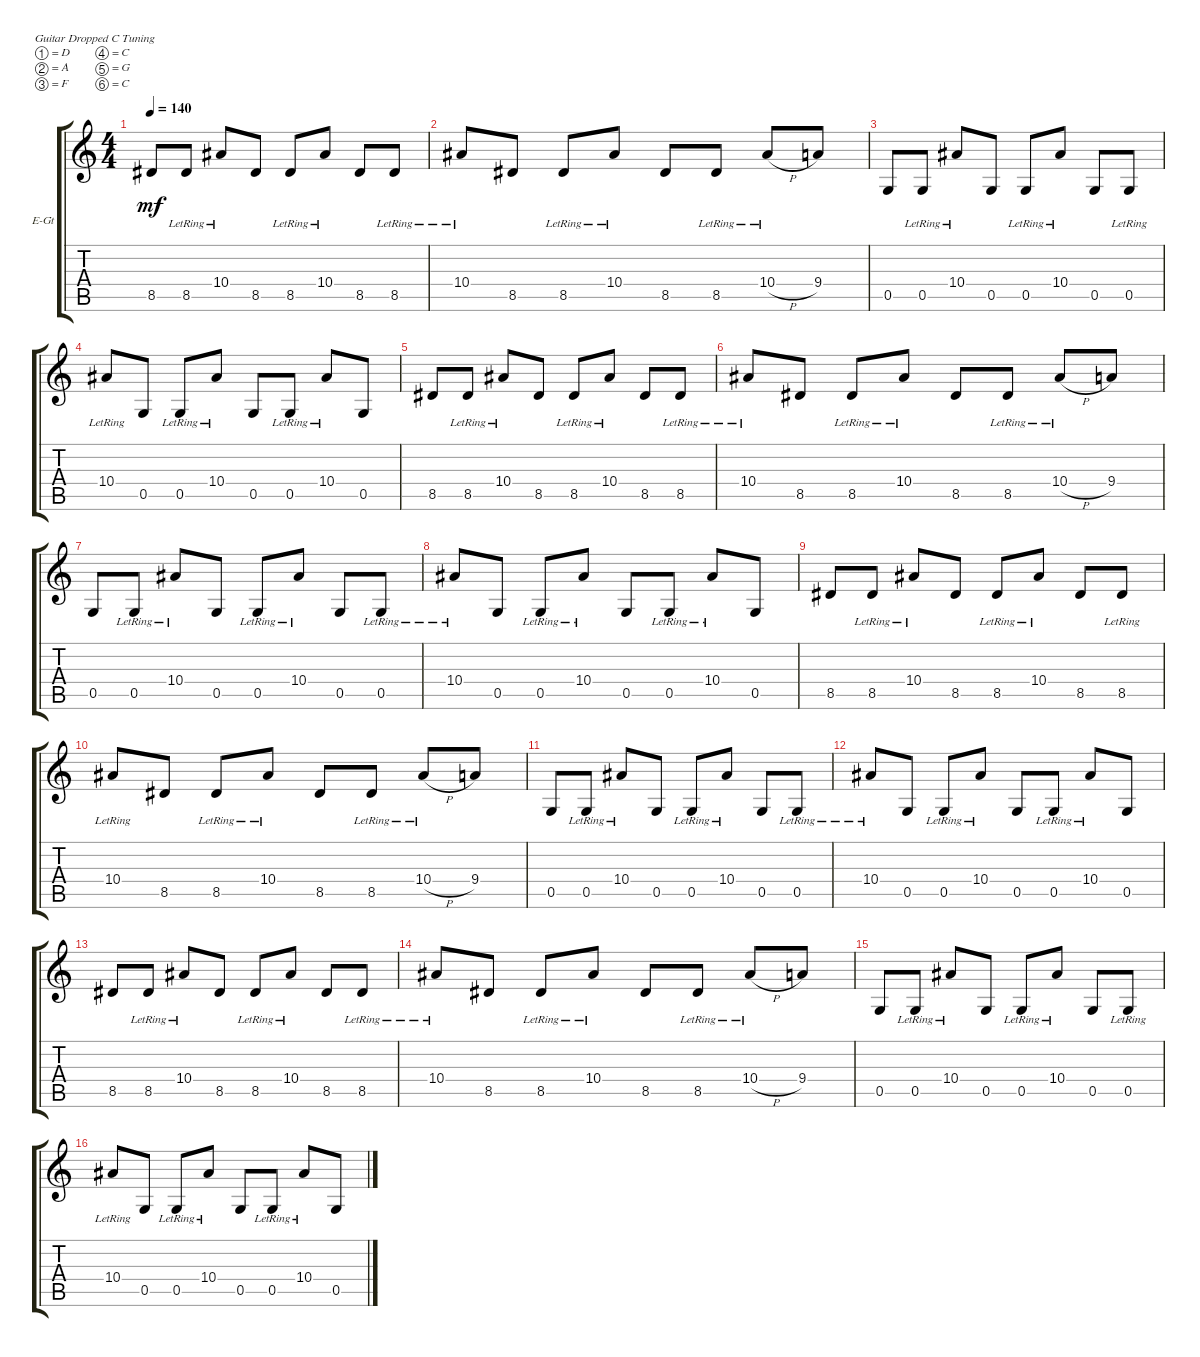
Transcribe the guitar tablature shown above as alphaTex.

\defaultSystemsLayout 4
\bracketExtendMode groupsimilarinstruments
\firstSystemTrackNameOrientation horizontal
\otherSystemsTrackNameOrientation horizontal
\track ("Lead" "E-Gt") {instrument electricguitarclean}
\staff {score tabs}
\tuning (D4 A3 F3 C3 G2 C2)
\ts (4 4)
\tempo 140
\clef g2
\scale
0.333333
\ks c
8.5.8{dy mf} 8.5{lr}.8 10.4{lr}.8 8.5.8 8.5{lr}.8 10.4{lr}.8 8.5.8 8.5{lr}.8 |
\scale
0.333333 10.4{lr}.8 8.5.8 8.5{lr}.8 10.4{lr}.8 8.5.8 8.5{lr}.8 10.4{h lr}.8 9.4.8 |
\scale
0.333333 0.5.8 0.5{lr}.8 10.4{lr}.8 0.5.8 0.5{lr}.8 10.4{lr}.8 0.5.8 0.5{lr}.8 |
\scale
0.333333 10.4{lr}.8 0.5.8 0.5{lr}.8 10.4{lr}.8 0.5.8 0.5{lr}.8 10.4{lr}.8 0.5.8 |
\scale
0.333333 8.5.8 8.5{lr}.8 10.4{lr}.8 8.5.8 8.5{lr}.8 10.4{lr}.8 8.5.8 8.5{lr}.8 |
\scale
0.333333 10.4{lr}.8 8.5.8 8.5{lr}.8 10.4{lr}.8 8.5.8 8.5{lr}.8 10.4{h lr}.8 9.4.8 |
\scale
0.333333 0.5.8 0.5{lr}.8 10.4{lr}.8 0.5.8 0.5{lr}.8 10.4{lr}.8 0.5.8 0.5{lr}.8 |
\scale
0.333333 10.4{lr}.8 0.5.8 0.5{lr}.8 10.4{lr}.8 0.5.8 0.5{lr}.8 10.4{lr}.8 0.5.8 |
\scale
0.333333 8.5.8 8.5{lr}.8 10.4{lr}.8 8.5.8 8.5{lr}.8 10.4{lr}.8 8.5.8 8.5{lr}.8 |
\scale
0.333333 10.4{lr}.8 8.5.8 8.5{lr}.8 10.4{lr}.8 8.5.8 8.5{lr}.8 10.4{h lr}.8 9.4.8 |
\scale
0.333333 0.5.8 0.5{lr}.8 10.4{lr}.8 0.5.8 0.5{lr}.8 10.4{lr}.8 0.5.8 0.5{lr}.8 |
\scale
0.333333 10.4{lr}.8 0.5.8 0.5{lr}.8 10.4{lr}.8 0.5.8 0.5{lr}.8 10.4{lr}.8 0.5.8 |
\scale
0.333333 8.5.8 8.5{lr}.8 10.4{lr}.8 8.5.8 8.5{lr}.8 10.4{lr}.8 8.5.8 8.5{lr}.8 |
\scale
0.333333 10.4{lr}.8 8.5.8 8.5{lr}.8 10.4{lr}.8 8.5.8 8.5{lr}.8 10.4{h lr}.8 9.4.8 |
0.5.8 0.5{lr}.8 10.4{lr}.8 0.5.8 0.5{lr}.8 10.4{lr}.8 0.5.8 0.5{lr}.8 |
10.4{lr}.8 0.5.8 0.5{lr}.8 10.4{lr}.8 0.5.8 0.5{lr}.8 10.4{lr}.8 0.5.8
